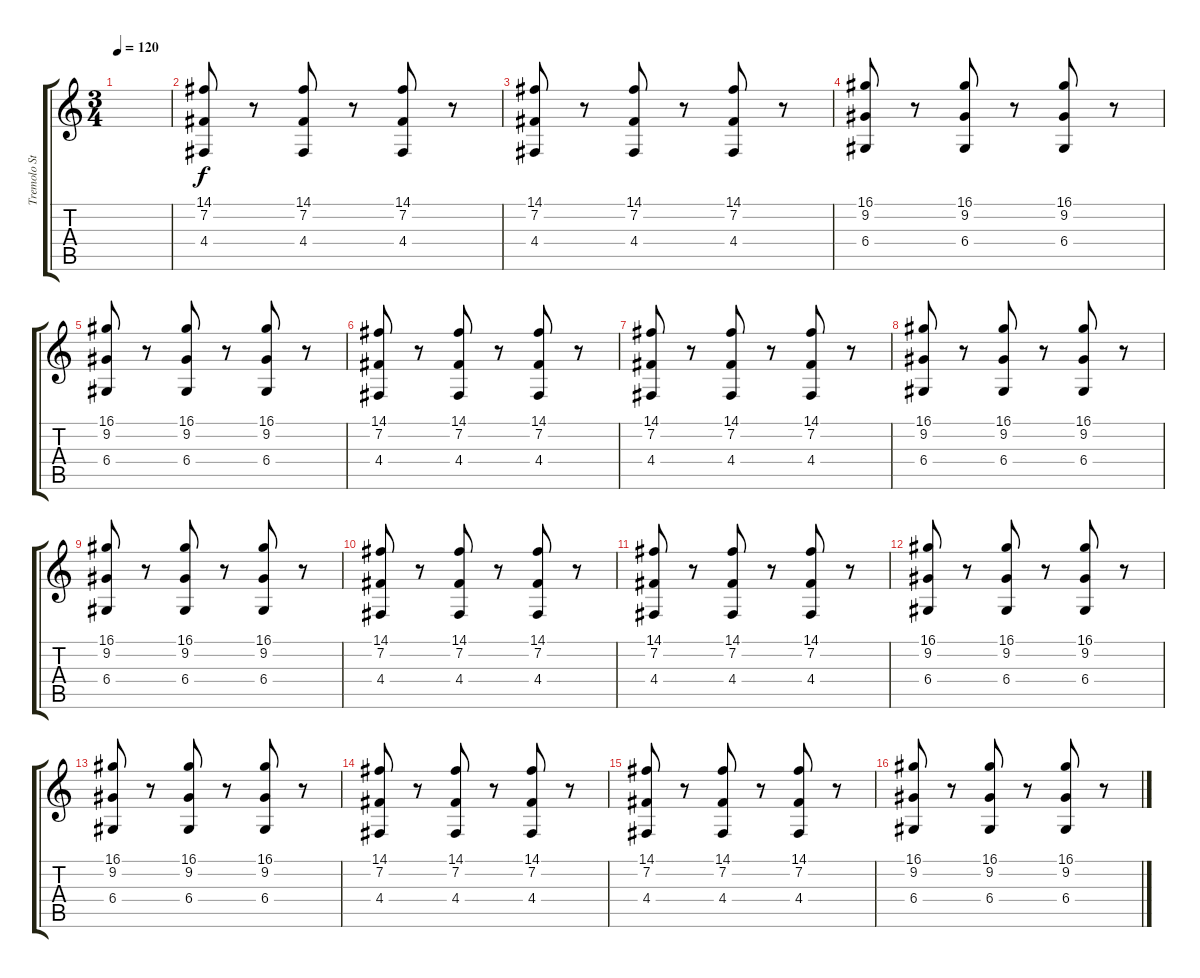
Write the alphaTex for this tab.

\track ("Tremolo Strings" "Tremolo St") {instrument tremolostrings}
\staff {score tabs}
\tuning (E4 B3 G3 D3 A2 E2) {hide}
\ts (3 4)
\tempo 120
\clef g2
\ks c
|
(14.1 7.2 4.4).8 r.8 (14.1 7.2 4.4).8 r.8 (14.1 7.2 4.4).8 r.8 |
(14.1 7.2 4.4).8 r.8 (14.1 7.2 4.4).8 r.8 (14.1 7.2 4.4).8 r.8 |
(16.1 9.2 6.4).8 r.8 (16.1 9.2 6.4).8 r.8 (16.1 9.2 6.4).8 r.8 |
(16.1 9.2 6.4).8 r.8 (16.1 9.2 6.4).8 r.8 (16.1 9.2 6.4).8 r.8 |
(14.1 7.2 4.4).8 r.8 (14.1 7.2 4.4).8 r.8 (14.1 7.2 4.4).8 r.8 |
(14.1 7.2 4.4).8 r.8 (14.1 7.2 4.4).8 r.8 (14.1 7.2 4.4).8 r.8 |
(16.1 9.2 6.4).8 r.8 (16.1 9.2 6.4).8 r.8 (16.1 9.2 6.4).8 r.8 |
(16.1 9.2 6.4).8 r.8 (16.1 9.2 6.4).8 r.8 (16.1 9.2 6.4).8 r.8 |
(14.1 7.2 4.4).8 r.8 (14.1 7.2 4.4).8 r.8 (14.1 7.2 4.4).8 r.8 |
(14.1 7.2 4.4).8 r.8 (14.1 7.2 4.4).8 r.8 (14.1 7.2 4.4).8 r.8 |
(16.1 9.2 6.4).8 r.8 (16.1 9.2 6.4).8 r.8 (16.1 9.2 6.4).8 r.8 |
(16.1 9.2 6.4).8 r.8 (16.1 9.2 6.4).8 r.8 (16.1 9.2 6.4).8 r.8 |
(14.1 7.2 4.4).8 r.8 (14.1 7.2 4.4).8 r.8 (14.1 7.2 4.4).8 r.8 |
(14.1 7.2 4.4).8 r.8 (14.1 7.2 4.4).8 r.8 (14.1 7.2 4.4).8 r.8 |
(16.1 9.2 6.4).8 r.8 (16.1 9.2 6.4).8 r.8 (16.1 9.2 6.4).8 r.8
